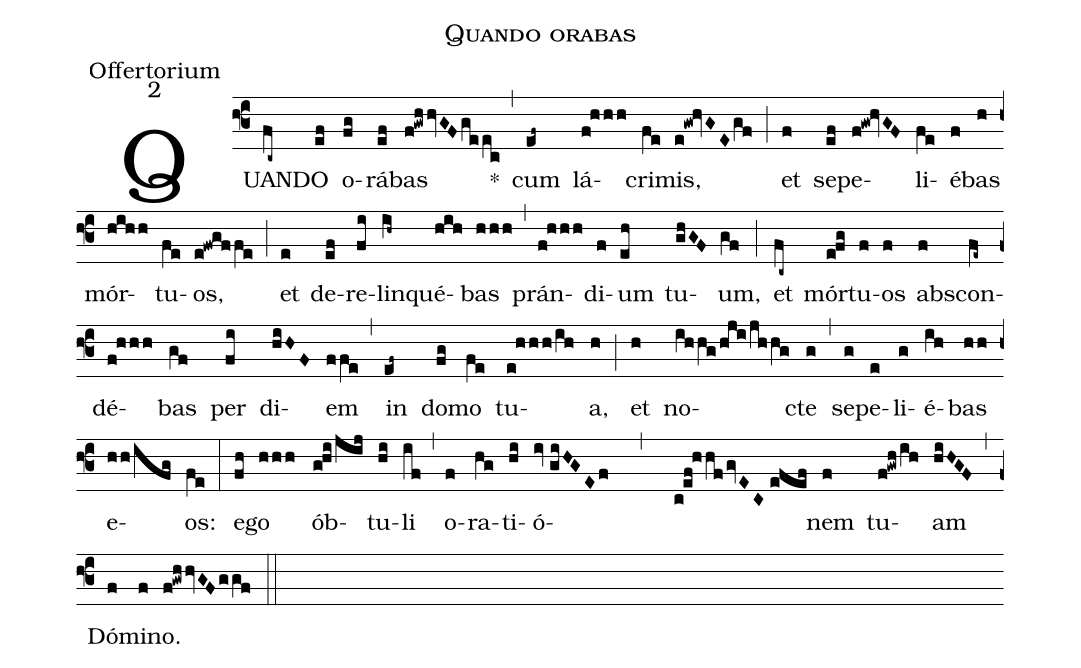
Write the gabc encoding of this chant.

name:Quando orabas;
office-part:Offertorium;
mode:2;
%%
(f3) QUAN(fc~)DO(ef) o(fg)rá(ef)bas(f!gwhhvGFgeec) *(,) cum(ef~) lá(f!hhh)cri(fe)mis,(e!gw!hvGE/gf) (;) et(f) se(ef)pe(f!gw!hvGF)li(fe)é(f)bas(h) mór(hihh)tu(fe)os,(e!fwgffe) (;) et(e) de(ef)re(fi)lin(ih~)qué(hih)bas(hhh) (,) prán(f!hhh)di(f)um(eh) tu(ghGF)um,(gf) (;) et(fc~) mór(e!fg)tu(f)os(f) ab(f)scon(fe~)dé(f!hhh)bas(gf) per(fi) di(hiHF)em(ffe) (,) in(ef~) do(fg)mo(fe) tu(e!hhh/ih)a,(h) (;) et(h) no(ihhg/hji/jhhg)cte(g) (,) se(g)pe(e)li(g)é(ih)bas(hh) e(hh/ifg)os:(fe) (:) e(fh)go(hhh) ób(g!hi/jij)tu(hi)li(if) (,) o(f)ra(hg)ti(hi)ó(iv//giHGEf , c!ef!hhf/gvEC//efef)nem(f) tu(f!gwh/ih)am(hiHGF) (,) Dó(f)mi(f)no.(f!gwhhvGFggf) (::)
